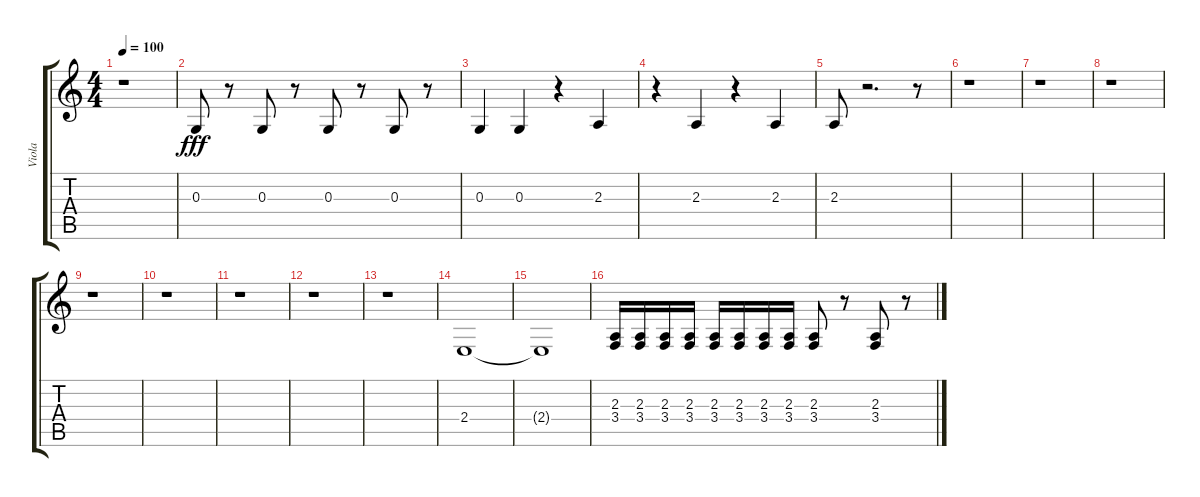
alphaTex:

\track ("Viola" "Viola") {instrument stringensemble1}
\staff {score tabs}
\tuning (E4 B3 G3 D3 A2 E2) {hide}
\ts (4 4)
\tempo 100
\clef g2
\ks c
r.1{dy fff} |
0.3.8 r.8 0.3.8 r.8 0.3.8 r.8 0.3.8 r.8 |
0.3.4 0.3.4 r.4 2.3.4 |
r.4 2.3.4 r.4 2.3.4 |
2.3.8 r.2{d} r.8 |
r.1 |
r.1 |
r.1 |
r.1 |
r.1 |
r.1 |
r.1 |
r.1 |
2.4.1 |
2.4{t}.1 |
(2.3 3.4).16 (2.3 3.4).16 (2.3 3.4).16 (2.3 3.4).16 (2.3 3.4).16 (2.3 3.4).16 (2.3 3.4).16 (2.3 3.4).16 (2.3 3.4).8 r.8 (2.3 3.4).8 r.8
